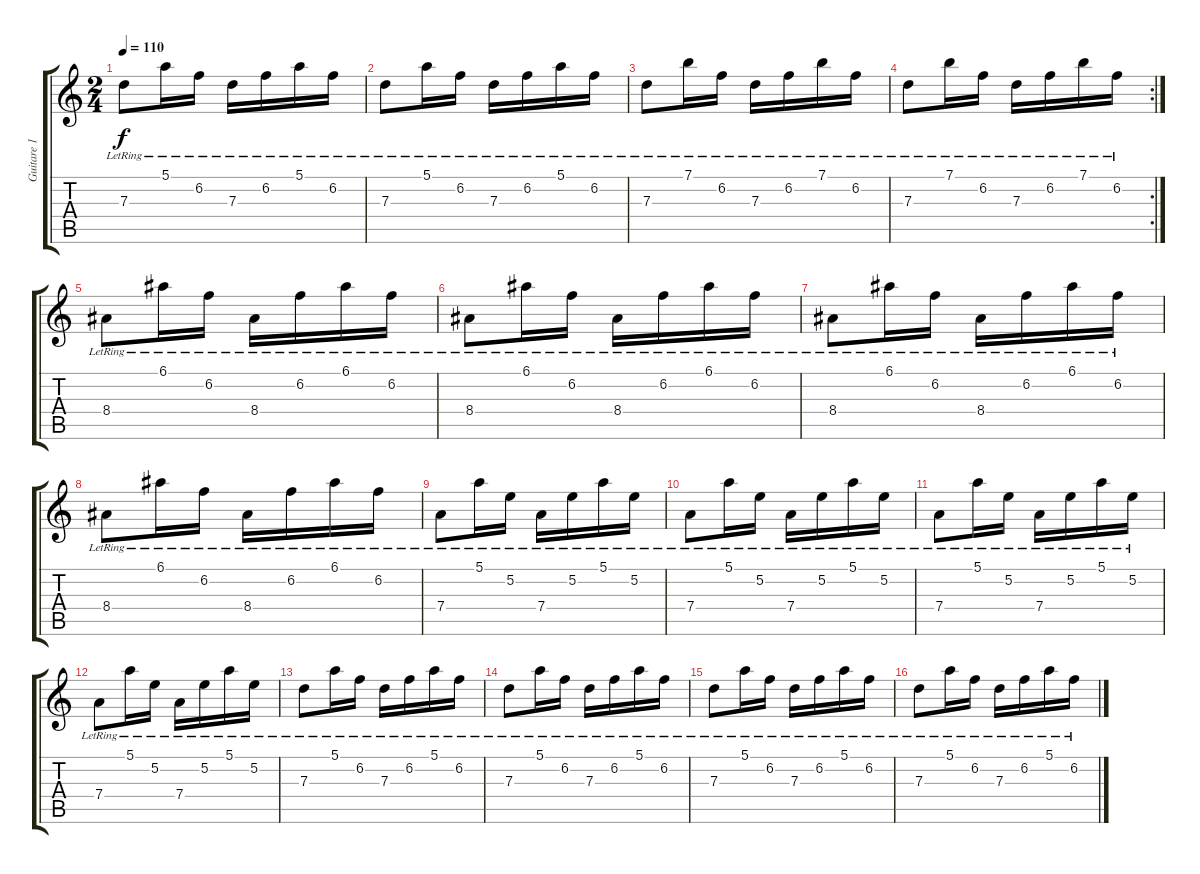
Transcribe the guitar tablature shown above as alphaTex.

\track ("Guitare 1" "Guitare 1") {instrument acousticguitarsteel}
\staff {score tabs}
\tuning (E4 B3 G3 D3 A2 E2) {hide}
\ts (2 4)
\tempo 110
\clef g2
\ks c
7.3{lr}.8{dy f} 5.1{lr}.16 6.2{lr}.16 7.3{lr}.16 6.2{lr}.16 5.1{lr}.16 6.2{lr}.16 |
7.3{lr}.8 5.1{lr}.16 6.2{lr}.16 7.3{lr}.16 6.2{lr}.16 5.1{lr}.16 6.2{lr}.16 |
7.3{lr}.8 7.1{lr}.16 6.2{lr}.16 7.3{lr}.16 6.2{lr}.16 7.1{lr}.16 6.2{lr}.16 |
\rc 2
7.3{lr}.8 7.1{lr}.16 6.2{lr}.16 7.3{lr}.16 6.2{lr}.16 7.1{lr}.16 6.2{lr}.16 |
8.4{lr}.8 6.1{lr}.16 6.2{lr}.16 8.4{lr}.16 6.2{lr}.16 6.1{lr}.16 6.2{lr}.16 |
8.4{lr}.8 6.1{lr}.16 6.2{lr}.16 8.4{lr}.16 6.2{lr}.16 6.1{lr}.16 6.2{lr}.16 |
8.4{lr}.8 6.1{lr}.16 6.2{lr}.16 8.4{lr}.16 6.2{lr}.16 6.1{lr}.16 6.2{lr}.16 |
8.4{lr}.8 6.1{lr}.16 6.2{lr}.16 8.4{lr}.16 6.2{lr}.16 6.1{lr}.16 6.2{lr}.16 |
7.4{lr}.8 5.1{lr}.16 5.2{lr}.16 7.4{lr}.16 5.2{lr}.16 5.1{lr}.16 5.2{lr}.16 |
7.4{lr}.8 5.1{lr}.16 5.2{lr}.16 7.4{lr}.16 5.2{lr}.16 5.1{lr}.16 5.2{lr}.16 |
7.4{lr}.8 5.1{lr}.16 5.2{lr}.16 7.4{lr}.16 5.2{lr}.16 5.1{lr}.16 5.2{lr}.16 |
7.4{lr}.8 5.1{lr}.16 5.2{lr}.16 7.4{lr}.16 5.2{lr}.16 5.1{lr}.16 5.2{lr}.16 |
7.3{lr}.8 5.1{lr}.16 6.2{lr}.16 7.3{lr}.16 6.2{lr}.16 5.1{lr}.16 6.2{lr}.16 |
7.3{lr}.8 5.1{lr}.16 6.2{lr}.16 7.3{lr}.16 6.2{lr}.16 5.1{lr}.16 6.2{lr}.16 |
7.3{lr}.8 5.1{lr}.16 6.2{lr}.16 7.3{lr}.16 6.2{lr}.16 5.1{lr}.16 6.2{lr}.16 |
7.3{lr}.8 5.1{lr}.16 6.2{lr}.16 7.3{lr}.16 6.2{lr}.16 5.1{lr}.16 6.2{lr}.16
